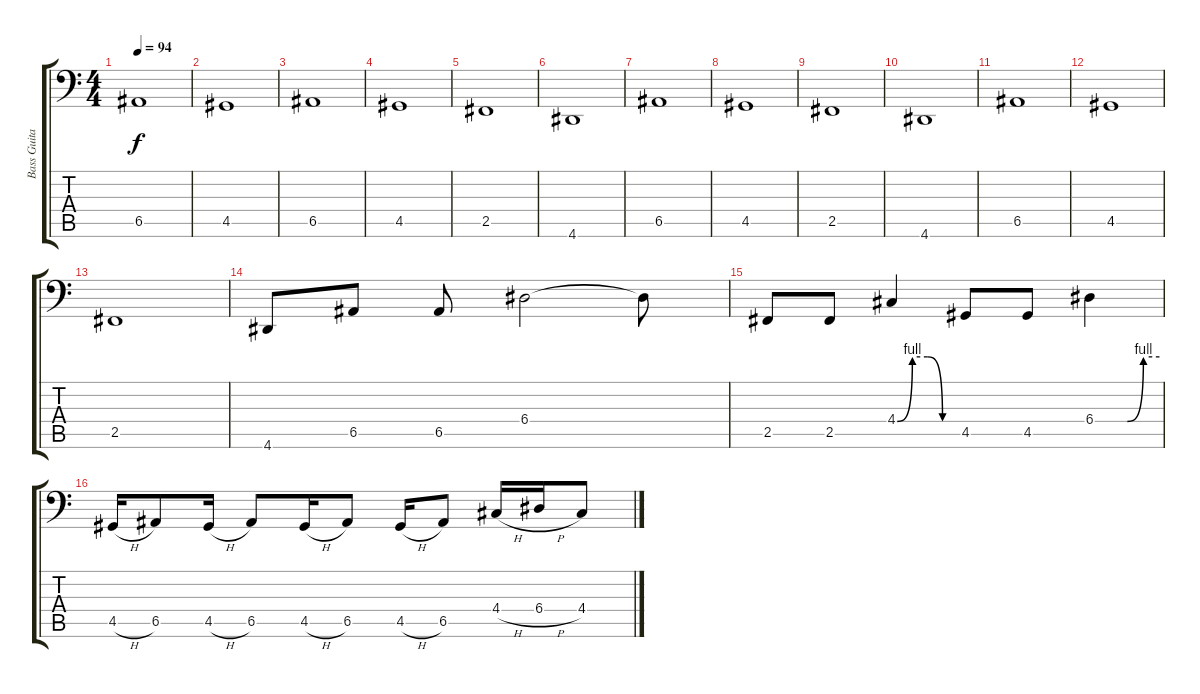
\track ("Bass Guitar" "Bass Guita") {instrument electricbasspick}
\staff {score tabs}
\tuning (C3 G2 D2 A1 E1 B0) {hide}
\ts (4 4)
\tempo 94
\clef f4
\ks c
6.5.1{dy f instrument electricbasspick} |
4.5.1 |
6.5.1 |
4.5.1 |
2.5.1 |
4.6.1 |
6.5.1 |
4.5.1 |
2.5.1 |
4.6.1 |
6.5.1 |
4.5.1 |
2.5.1 |
4.6.8 6.5.8 6.5.8 6.4.2 6.4{t}.8 |
2.5.8 2.5.8 4.4{be (custom 0 0 15 4 30 4 45 0 60 0)}.4 4.5.8 4.5.8 6.4{be (custom 0 0 30 0 45 4 60 4)}.4 |
4.5{h}.16 6.5.8 4.5{h}.16 6.5.8 4.5{h}.16 6.5.8 4.5{h}.16 6.5.8 4.4{h}.16 6.4{h}.16 4.4.8
